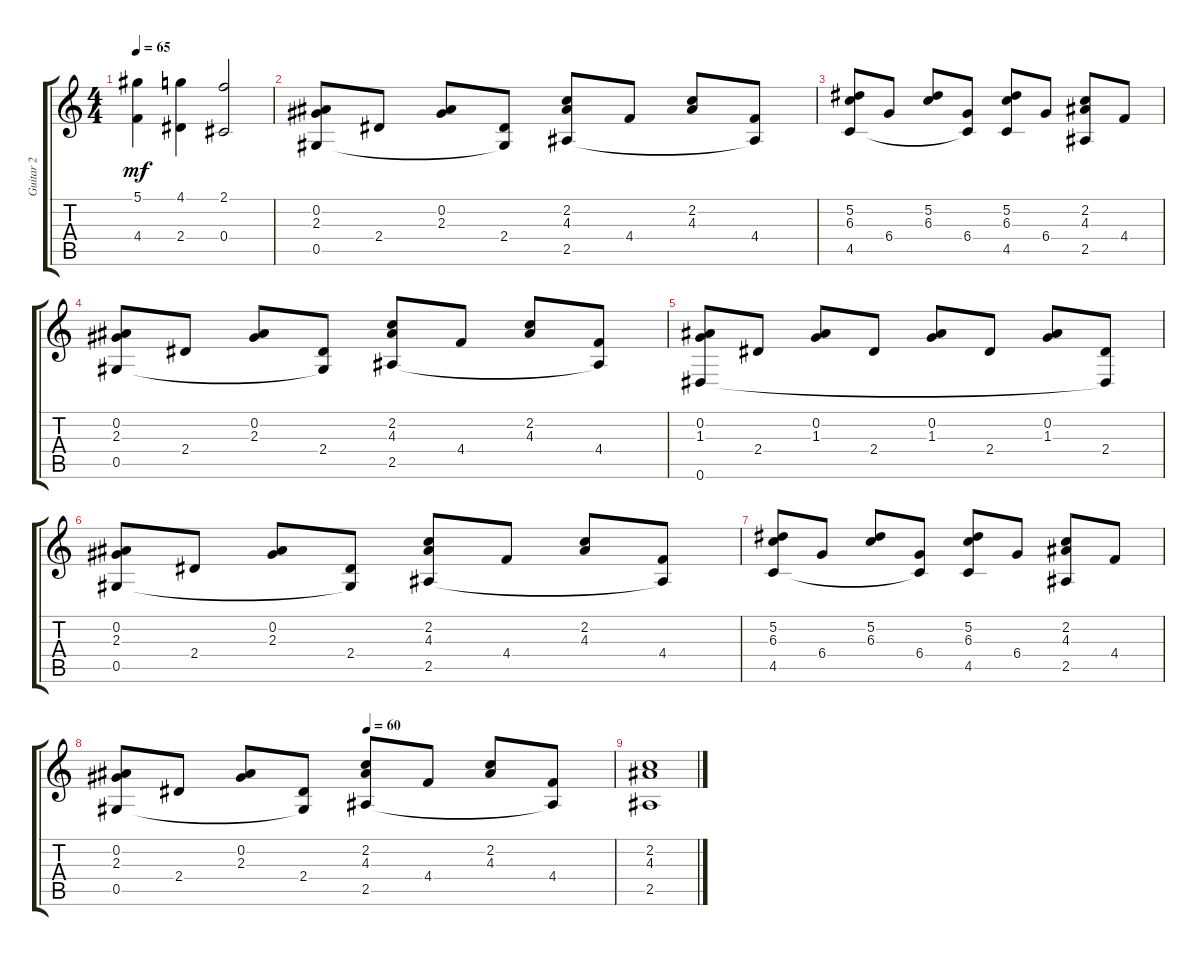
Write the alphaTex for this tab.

\track ("Guitar 2" "Guitar 2") {instrument acousticguitarnylon}
\staff {score tabs}
\tuning (Eb4 Bb3 Gb3 Db3 Ab2 Eb2) {hide}
\ts (4 4)
\tempo 65
\clef g2
\ks c
(5.1 4.4).4{dy mf} (4.1 2.4).4 (2.1 0.4).2 |
(0.2 2.3 0.5).8 2.4.8 (0.2 2.3).8 (2.4 0.5{t}).8 (2.2 4.3 2.5).8 4.4.8 (2.2 4.3).8 (4.4 2.5{t}).8 |
(5.2 6.3 4.5).8 6.4.8 (5.2 6.3).8 (6.4 4.5{t}).8 (5.2 6.3 4.5).8 6.4.8 (2.2 4.3 2.5).8 4.4.8 |
(0.2 2.3 0.5).8 2.4.8 (0.2 2.3).8 (2.4 0.5{t}).8 (2.2 4.3 2.5).8 4.4.8 (2.2 4.3).8 (4.4 2.5{t}).8 |
(0.2 1.3 0.6).8 2.4.8 (0.2 1.3).8 2.4.8 (0.2 1.3).8 2.4.8 (0.2 1.3).8 (2.4 0.6{t}).8 |
(0.2 2.3 0.5).8 2.4.8 (0.2 2.3).8 (2.4 0.5{t}).8 (2.2 4.3 2.5).8 4.4.8 (2.2 4.3).8 (4.4 2.5{t}).8 |
(5.2 6.3 4.5).8 6.4.8 (5.2 6.3).8 (6.4 4.5{t}).8 (5.2 6.3 4.5).8 6.4.8 (2.2 4.3 2.5).8 4.4.8 |
\tempo (60 0.5)
(0.2 2.3 0.5).8 2.4.8 (0.2 2.3).8 (2.4 0.5{t}).8 (2.2 4.3 2.5).8 4.4.8 (2.2 4.3).8 (4.4 2.5{t}).8 |
(2.2 4.3 2.5).1
